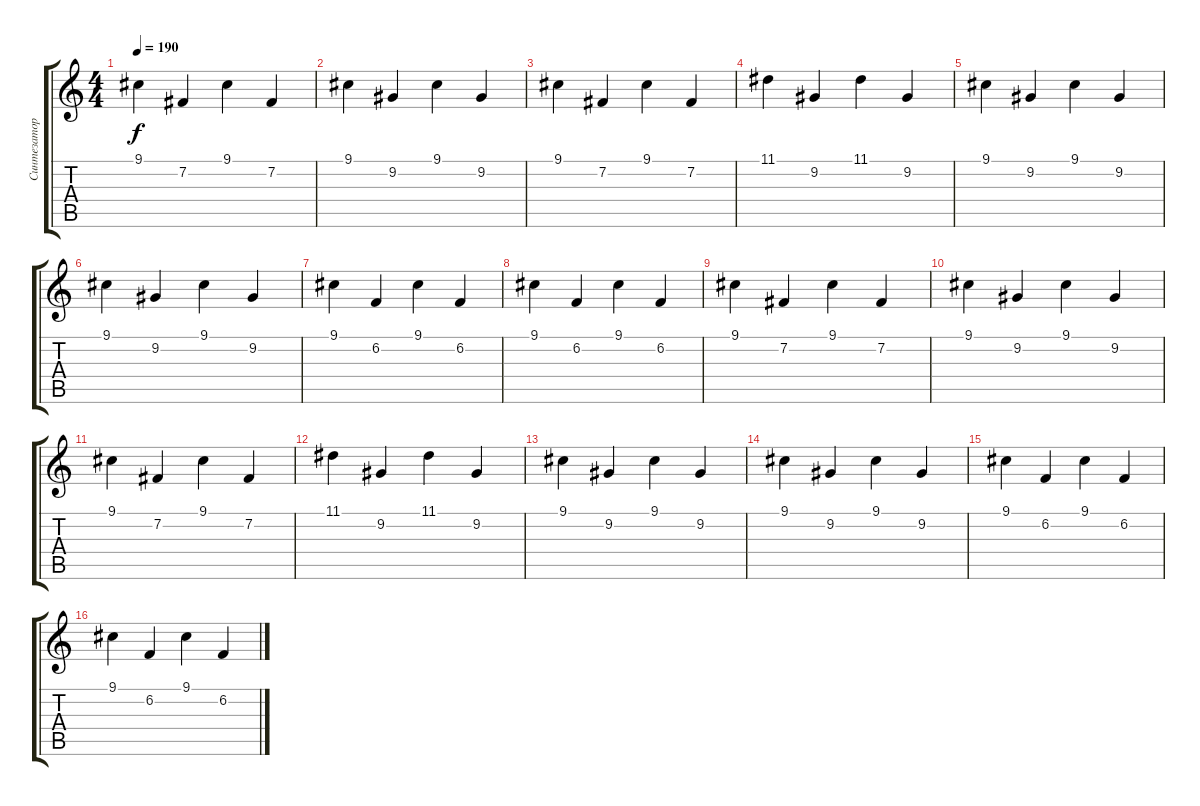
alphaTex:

\track ("Синтезатор" "Синтезатор") {instrument stringensemble1}
\staff {score tabs}
\tuning (E4 B3 G3 D3 A2 E2) {hide}
\ts (4 4)
\tempo 190
\clef g2
\ks c
9.1.4{dy f} 7.2.4 9.1.4 7.2.4 |
9.1.4 9.2.4 9.1.4 9.2.4 |
9.1.4 7.2.4 9.1.4 7.2.4 |
11.1.4 9.2.4 11.1.4 9.2.4 |
9.1.4 9.2.4 9.1.4 9.2.4 |
9.1.4 9.2.4 9.1.4 9.2.4 |
9.1.4 6.2.4 9.1.4 6.2.4 |
9.1.4 6.2.4 9.1.4 6.2.4 |
9.1.4 7.2.4 9.1.4 7.2.4 |
9.1.4 9.2.4 9.1.4 9.2.4 |
9.1.4 7.2.4 9.1.4 7.2.4 |
11.1.4 9.2.4 11.1.4 9.2.4 |
9.1.4 9.2.4 9.1.4 9.2.4 |
9.1.4 9.2.4 9.1.4 9.2.4 |
9.1.4 6.2.4 9.1.4 6.2.4 |
9.1.4 6.2.4 9.1.4 6.2.4
